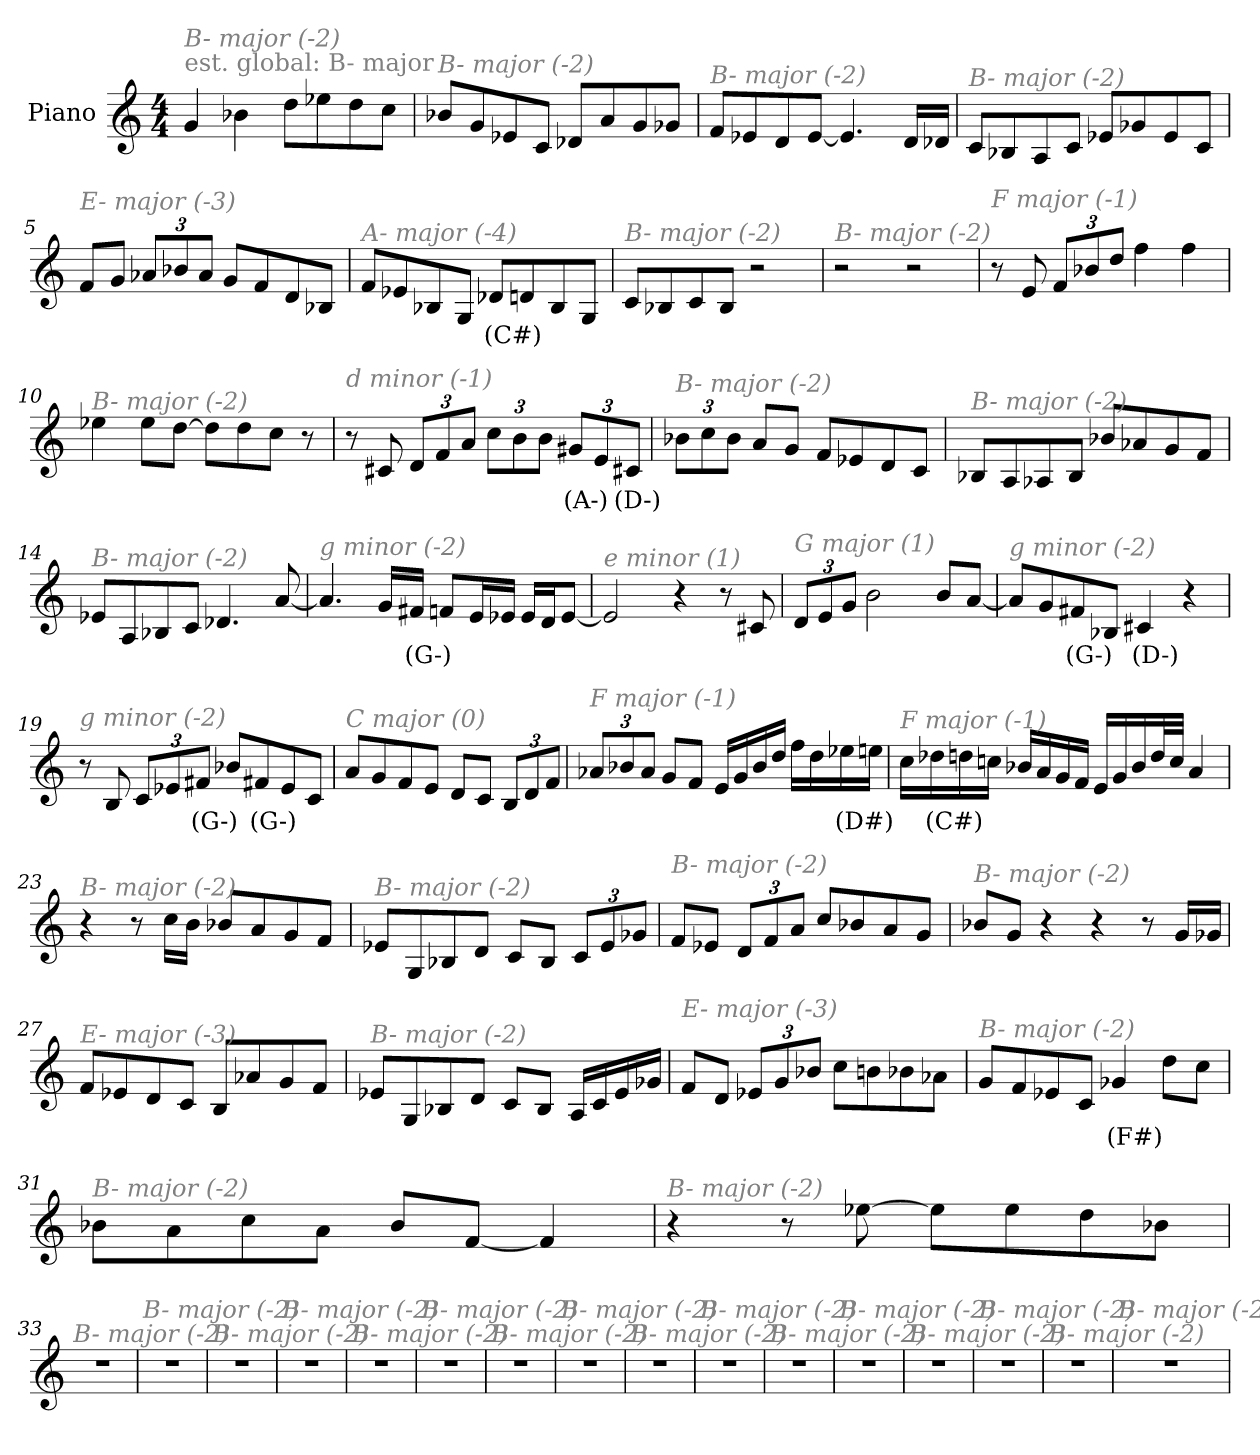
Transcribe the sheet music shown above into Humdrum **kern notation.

**kern	**text
*part1	*part1
*staff1	*staff1
*I"Piano	*
*I'Pno	*
*clefG2	*
*k[]	*
*M4/4	*
*MM276	*
=1	=1
!LO:TX:a:color=#808080:t=est. global&colon; B- major	!
!LO:TX:i:color=#808080:t=B- major (-2)	!
4g/	.
4b-X\	.
8dd\L	.
8ee-X\	.
8dd\	.
8cc\J	.
=2	=2
!LO:TX:i:color=#808080:t=B- major (-2)	!
8b-X/L	.
8g/	.
8e-X/	.
8c/J	.
8d-X/L	.
8a/	.
8g/	.
8g-X/J	.
=3	=3
!LO:TX:i:color=#808080:t=B- major (-2)	!
8f/L	.
8e-X/	.
8d/	.
[8e-/J	.
4.e-/]	.
16d/LL	.
16d-X/JJ	.
=4	=4
!LO:TX:i:color=#808080:t=B- major (-2)	!
8c/L	.
8B-X/	.
8A/	.
8c/J	.
8e-X/L	.
8g-X/	.
8e-/	.
8c/J	.
!!LO:LB:g=z
=5	=5
!LO:TX:i:color=#808080:t=E- major (-3)	!
8f/L	.
8g/J	.
*Xbrackettup	*
12a-X/L	.
12b-X/	.
12a-/J	.
8g/L	.
8f/	.
8d/	.
8B-X/J	.
=6	=6
!LO:TX:i:color=#808080:t=A- major (-4)	!
8f/L	.
8e-X/	.
8B-X/	.
8G/J	.
8d-Xi/L	(C#)
8d/	.
8B-/	.
8G/J	.
=7	=7
!LO:TX:i:color=#808080:t=B- major (-2)	!
8c/L	.
8B-X/	.
8c/	.
8B-/J	.
2r	.
=8	=8
!LO:TX:i:color=#808080:t=B- major (-2)	!
2r	.
2r	.
=9	=9
!LO:TX:i:color=#808080:t=F major (-1)	!
8r	.
8e/	.
12f/L	.
12b-X/	.
12dd/J	.
4ff\	.
4ff\	.
!!LO:LB:g=z
=10	=10
!LO:TX:i:color=#808080:t=B- major (-2)	!
4ee-X\	.
8ee-\L	.
[8dd\J	.
8dd\L]	.
8dd\	.
8cc\J	.
8r	.
=11	=11
!LO:TX:i:color=#808080:t=d minor (-1)	!
8r	.
8c#X/	.
12d/L	.
12f/	.
12a/J	.
12cc\L	.
12b\	.
12b\J	.
12g#Xi/L	(A-)
12e/	.
12c#Xi/J	(D-)
=12	=12
!LO:TX:i:color=#808080:t=B- major (-2)	!
12b-X\L	.
12cc\	.
12b-\J	.
8a/L	.
8g/J	.
8f/L	.
8e-X/	.
8d/	.
8c/J	.
=13	=13
!LO:TX:i:color=#808080:t=B- major (-2)	!
8B-X/L	.
8A/	.
8A-X/	.
8B-/J	.
8b-X/L	.
8a-X/	.
8g/	.
8f/J	.
!!LO:LB:g=z
=14	=14
!LO:TX:i:color=#808080:t=B- major (-2)	!
8e-X/L	.
8A/	.
8B-X/	.
8c/J	.
4.d-X/	.
[8a/	.
=15	=15
!LO:TX:i:color=#808080:t=g minor (-2)	!
4.a/]	.
16g/LL	.
16f#Xi/JJ	(G-)
8f/L	.
16e/L	.
16e-X/JJ	.
16e-/LL	.
16d/J	.
[8e-/J	.
=16	=16
!LO:TX:i:color=#808080:t=e minor (1)	!
2e-/]	.
4r	.
8r	.
8c#X/	.
=17	=17
!LO:TX:i:color=#808080:t=G major (1)	!
12d/L	.
12e/	.
12g/J	.
2b\	.
8b/L	.
[8a/J	.
!!LO:LB:g=z
=18	=18
!LO:TX:i:color=#808080:t=g minor (-2)	!
8a/L]	.
8g/	.
8f#Xi/	(G-)
8B-X/J	.
4c#Xi/	(D-)
4r	.
=19	=19
!LO:TX:i:color=#808080:t=g minor (-2)	!
8r	.
8B/	.
12c/L	.
12e-X/	.
12f#Xi/J	(G-)
8b-X/L	.
8f#Xi/	(G-)
8e-/	.
8c/J	.
=20	=20
!LO:TX:i:color=#808080:t=C major (0)	!
8a/L	.
8g/	.
8f/	.
8e/J	.
8d/L	.
8c/J	.
12B/L	.
12d/	.
12f/J	.
!!LO:LB:g=z
=21	=21
!LO:TX:i:color=#808080:t=F major (-1)	!
12a-X/L	.
12b-X/	.
12a-/J	.
8g/L	.
8f/J	.
16e/LL	.
16g/	.
16b-/	.
16dd/JJ	.
16ff\LL	.
16dd\	.
16ee-Xi\	(D#)
16ee\JJ	.
=22	=22
!LO:TX:i:color=#808080:t=F major (-1)	!
16cc\LL	.
16dd-Xi\	(C#)
16dd\	.
16ccn\JJ	.
16b-X/LL	.
16a/	.
16g/	.
16f/JJ	.
16e/LL	.
16g/	.
16b-/	.
32dd/L	.
32cc/JJJ	.
4a/	.
=23	=23
!LO:TX:i:color=#808080:t=B- major (-2)	!
4r	.
8r	.
16cc\LL	.
16b\JJ	.
8b-X/L	.
8a/	.
8g/	.
8f/J	.
!!LO:LB:g=z
=24	=24
!LO:TX:i:color=#808080:t=B- major (-2)	!
8e-X/L	.
8G/	.
8B-X/	.
8d/J	.
8c/L	.
8B-/J	.
12c/L	.
12e-/	.
12g-X/J	.
=25	=25
!LO:TX:i:color=#808080:t=B- major (-2)	!
8f/L	.
8e-X/J	.
12d/L	.
12f/	.
12a/J	.
8cc/L	.
8b-X/	.
8a/	.
8g/J	.
=26	=26
!LO:TX:i:color=#808080:t=B- major (-2)	!
8b-X/L	.
8g/J	.
4r	.
4r	.
8r	.
16g/LL	.
16g-X/JJ	.
=27	=27
!LO:TX:i:color=#808080:t=E- major (-3)	!
8f/L	.
8e-X/	.
8d/	.
8c/J	.
8B/L	.
8a-X/	.
8g/	.
8f/J	.
!!LO:LB:g=z
=28	=28
!LO:TX:i:color=#808080:t=B- major (-2)	!
8e-X/L	.
8G/	.
8B-X/	.
8d/J	.
8c/L	.
8B-/J	.
16A/LL	.
16c/	.
16e-/	.
16g-X/JJ	.
=29	=29
!LO:TX:i:color=#808080:t=E- major (-3)	!
8f/L	.
8d/J	.
12e-X/L	.
12g/	.
12b-X/J	.
8cc\L	.
8bn\	.
8b-X\	.
8a-X\J	.
=30	=30
!LO:TX:i:color=#808080:t=B- major (-2)	!
8g/L	.
8f/	.
8e-X/	.
8c/J	.
4g-Xi/	(F#)
8dd\L	.
8cc\J	.
=31	=31
!LO:TX:i:color=#808080:t=B- major (-2)	!
8b-X\L	.
8a\	.
8cc\	.
8a\J	.
8b-/L	.
[8f/J	.
4f/]	.
!!LO:LB:g=z
=32	=32
!LO:TX:i:color=#808080:t=B- major (-2)	!
4r	.
8r	.
[8ee-X\	.
8ee-\L]	.
8ee-\	.
8dd\	.
8b-X\J	.
=33	=33
!LO:TX:i:color=#808080:t=B- major (-2)	!
1r	.
=34	=34
!LO:TX:i:color=#808080:t=B- major (-2)	!
1r	.
=35	=35
!LO:TX:i:color=#808080:t=B- major (-2)	!
1r	.
=36	=36
!LO:TX:i:color=#808080:t=B- major (-2)	!
1r	.
=37	=37
!LO:TX:i:color=#808080:t=B- major (-2)	!
1r	.
=38	=38
!LO:TX:i:color=#808080:t=B- major (-2)	!
1r	.
=39	=39
!LO:TX:i:color=#808080:t=B- major (-2)	!
1r	.
=40	=40
!LO:TX:i:color=#808080:t=B- major (-2)	!
1r	.
!!LO:LB:g=z
=41	=41
!LO:TX:i:color=#808080:t=B- major (-2)	!
1r	.
=42	=42
!LO:TX:i:color=#808080:t=B- major (-2)	!
1r	.
=43	=43
!LO:TX:i:color=#808080:t=B- major (-2)	!
1r	.
=44	=44
!LO:TX:i:color=#808080:t=B- major (-2)	!
1r	.
=45	=45
!LO:TX:i:color=#808080:t=B- major (-2)	!
1r	.
=46	=46
!LO:TX:i:color=#808080:t=B- major (-2)	!
1r	.
=47	=47
!LO:TX:i:color=#808080:t=B- major (-2)	!
1r	.
=48	=48
!LO:TX:i:color=#808080:t=B- major (-2)	!
1r	.
=	=
*-	*-
